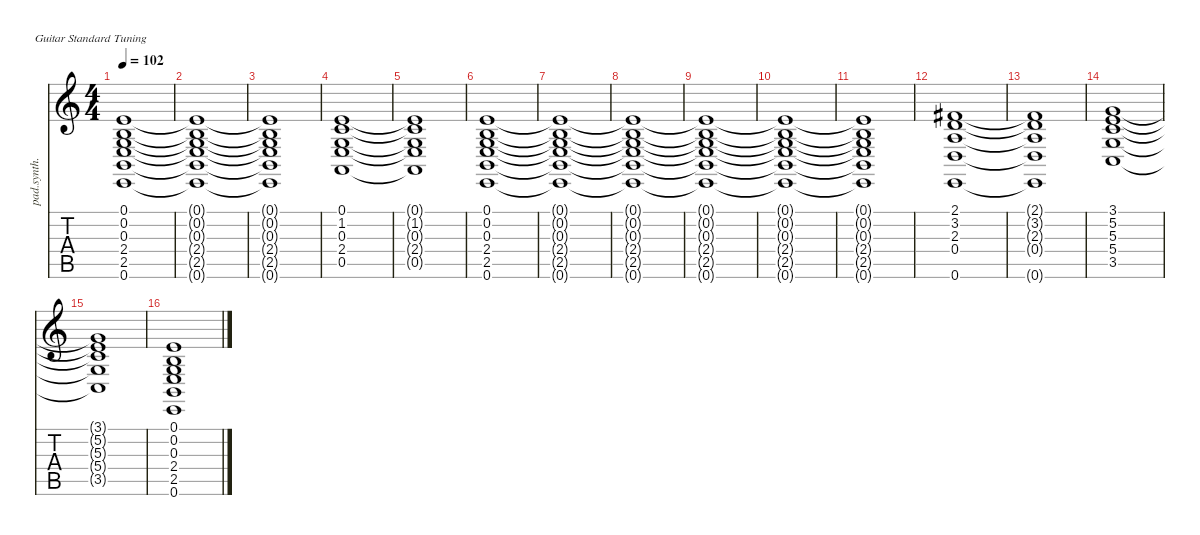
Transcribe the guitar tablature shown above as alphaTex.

\defaultSystemsLayout 4
\hideDynamics
\bracketExtendMode nobrackets
\otherSystemsTrackNameOrientation horizontal
\track ("Jon Carin" "pad.synth.") {instrument pad3polysynth}
\staff {score tabs}
\tuning (E4 B3 G3 D3 A2 E2)
\ts (4 4)
\tempo 102
\clef g2
\ks c
(0.1{t} 0.2{t} 0.3{t} 2.4{t} 2.5{t} 0.6{t}).1{dy f} |
(0.1{t} 0.2{t} 0.3{t} 2.4{t} 2.5{t} 0.6{t}).1 |
(0.1{t} 0.2{t} 0.3{t} 2.4{t} 2.5{t} 0.6{t}).1 |
(0.1 1.2 0.3 2.4 0.5).1 |
(0.1{t} 1.2{t} 0.3{t} 2.4{t} 0.5{t}).1 |
(0.1 0.2 0.3 2.4 2.5 0.6).1 |
(0.1{t} 0.2{t} 0.3{t} 2.4{t} 2.5{t} 0.6{t}).1 |
(0.1{t} 0.2{t} 0.3{t} 2.4{t} 2.5{t} 0.6{t}).1 |
(0.1{t} 0.2{t} 0.3{t} 2.4{t} 2.5{t} 0.6{t}).1 |
(0.1{t} 0.2{t} 0.3{t} 2.4{t} 2.5{t} 0.6{t}).1 |
(0.1{t} 0.2{t} 0.3{t} 2.4{t} 2.5{t} 0.6{t}).1 |
(2.1{acc #} 3.2 2.3 0.4 0.6).1 |
(2.1{t acc #} 3.2{t} 2.3{t} 0.4{t} 0.6{t}).1 |
(3.1 5.2 5.3 5.4 3.5).1 |
(3.1{t} 5.2{t} 5.3{t} 5.4{t} 3.5{t}).1 |
(0.1 0.2 0.3 2.4 2.5 0.6).1
